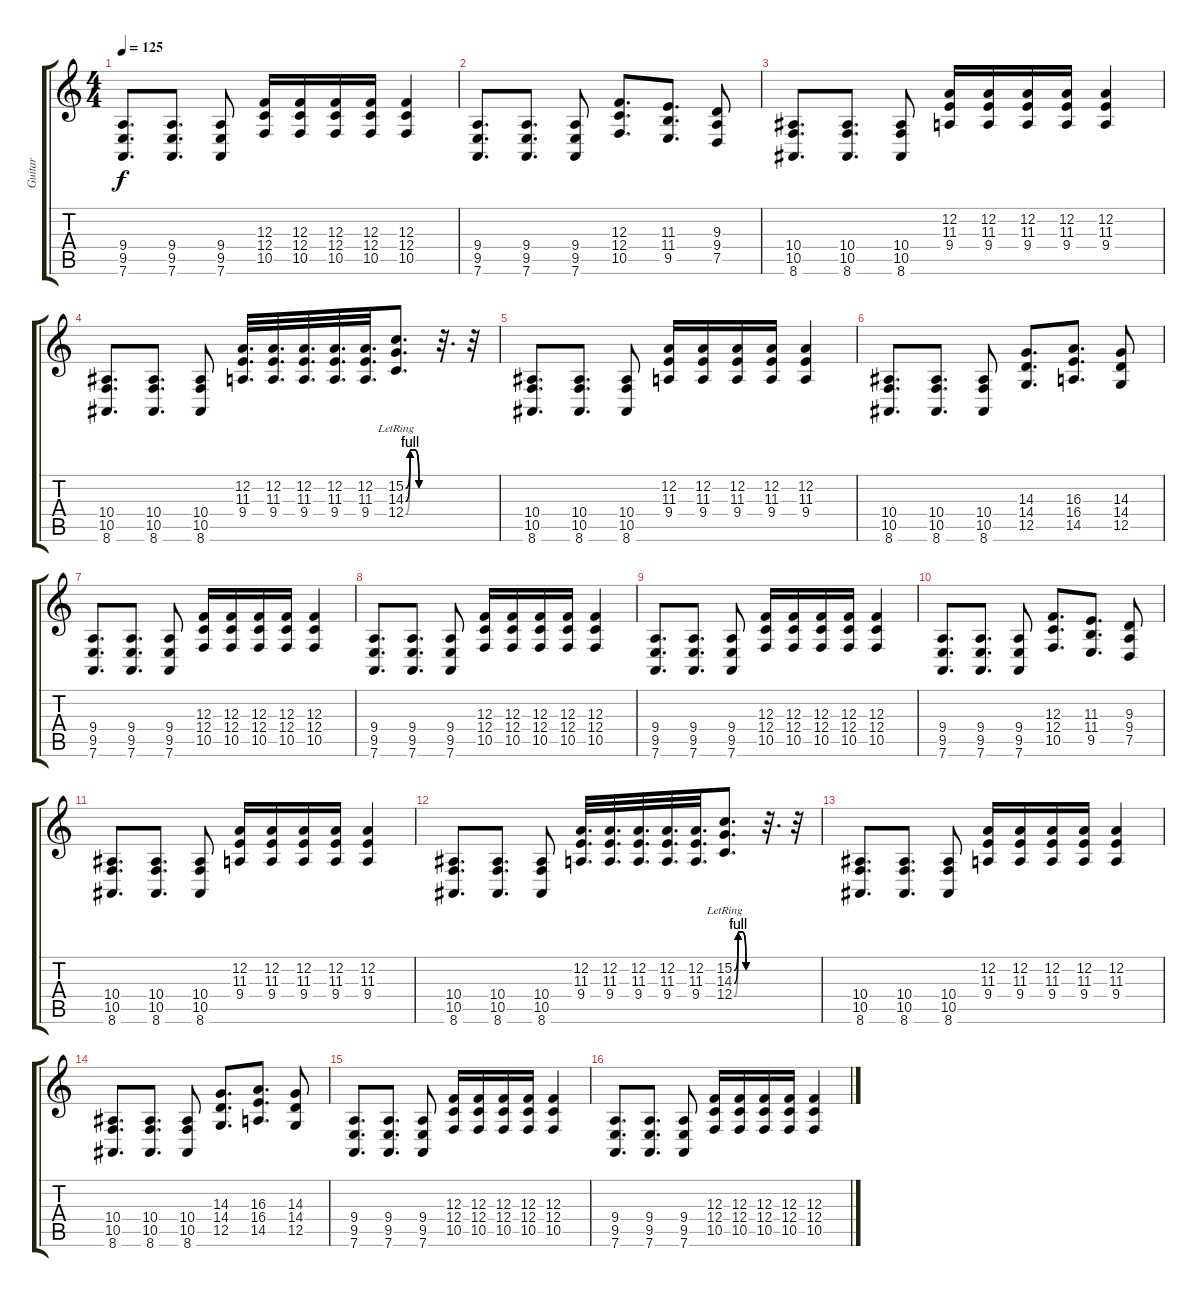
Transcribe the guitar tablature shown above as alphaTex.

\track ("Guitar " "Guitar ") {instrument lead2sawtooth}
\staff {score tabs}
\tuning (D4 A3 F3 C3 G2 D2) {hide}
\ts (4 4)
\tempo 125
\clef g2
\ks c
(9.4 9.5 7.6).8{d dy f} (9.4 9.5 7.6).8{d} (9.4 9.5 7.6).8 (12.3 12.4 10.5).16 (12.3 12.4 10.5).16 (12.3 12.4 10.5).16 (12.3 12.4 10.5).16 (12.3 12.4 10.5).4 |
(9.4 9.5 7.6).8{d} (9.4 9.5 7.6).8{d} (9.4 9.5 7.6).8 (12.3 12.4 10.5).8{d} (11.3 11.4 9.5).8{d} (9.3 9.4 7.5).8 |
(10.4 10.5 8.6).8{d} (10.4 10.5 8.6).8{d} (10.4 10.5 8.6).8 (12.2 11.3 9.4).16 (12.2 11.3 9.4).16 (12.2 11.3 9.4).16 (12.2 11.3 9.4).16 (12.2 11.3 9.4).4 |
(10.4 10.5 8.6).8{d} (10.4 10.5 8.6).8{d} (10.4 10.5 8.6).8 (12.2 11.3 9.4).32{d} (12.2 11.3 9.4).32{d} (12.2 11.3 9.4).32{d} (12.2 11.3 9.4).32{d} (12.2 11.3 9.4).32{d} (15.2{be (custom 0 0 10 4 20 4 30 0 60 0) lr} 14.3{be (custom 0 0 10 4 20 4 30 0 60 0) lr} 12.4{be (custom 0 0 10 4 20 4 30 0 60 0) lr}).8{d} r.32{d} r.32 |
(10.4 10.5 8.6).8{d} (10.4 10.5 8.6).8{d} (10.4 10.5 8.6).8 (12.2 11.3 9.4).16 (12.2 11.3 9.4).16 (12.2 11.3 9.4).16 (12.2 11.3 9.4).16 (12.2 11.3 9.4).4 |
(10.4 10.5 8.6).8{d} (10.4 10.5 8.6).8{d} (10.4 10.5 8.6).8 (14.3 14.4 12.5).8{d} (16.3 16.4 14.5).8{d} (14.3 14.4 12.5).8 |
(9.4 9.5 7.6).8{d} (9.4 9.5 7.6).8{d} (9.4 9.5 7.6).8 (12.3 12.4 10.5).16 (12.3 12.4 10.5).16 (12.3 12.4 10.5).16 (12.3 12.4 10.5).16 (12.3 12.4 10.5).4 |
(9.4 9.5 7.6).8{d} (9.4 9.5 7.6).8{d} (9.4 9.5 7.6).8 (12.3 12.4 10.5).16 (12.3 12.4 10.5).16 (12.3 12.4 10.5).16 (12.3 12.4 10.5).16 (12.3 12.4 10.5).4 |
(9.4 9.5 7.6).8{d} (9.4 9.5 7.6).8{d} (9.4 9.5 7.6).8 (12.3 12.4 10.5).16 (12.3 12.4 10.5).16 (12.3 12.4 10.5).16 (12.3 12.4 10.5).16 (12.3 12.4 10.5).4 |
(9.4 9.5 7.6).8{d} (9.4 9.5 7.6).8{d} (9.4 9.5 7.6).8 (12.3 12.4 10.5).8{d} (11.3 11.4 9.5).8{d} (9.3 9.4 7.5).8 |
(10.4 10.5 8.6).8{d} (10.4 10.5 8.6).8{d} (10.4 10.5 8.6).8 (12.2 11.3 9.4).16 (12.2 11.3 9.4).16 (12.2 11.3 9.4).16 (12.2 11.3 9.4).16 (12.2 11.3 9.4).4 |
(10.4 10.5 8.6).8{d} (10.4 10.5 8.6).8{d} (10.4 10.5 8.6).8 (12.2 11.3 9.4).32{d} (12.2 11.3 9.4).32{d} (12.2 11.3 9.4).32{d} (12.2 11.3 9.4).32{d} (12.2 11.3 9.4).32{d} (15.2{be (custom 0 0 10 4 20 4 30 0 60 0) lr} 14.3{be (custom 0 0 10 4 20 4 30 0 60 0) lr} 12.4{be (custom 0 0 10 4 20 4 30 0 60 0) lr}).8{d} r.32{d} r.32 |
(10.4 10.5 8.6).8{d} (10.4 10.5 8.6).8{d} (10.4 10.5 8.6).8 (12.2 11.3 9.4).16 (12.2 11.3 9.4).16 (12.2 11.3 9.4).16 (12.2 11.3 9.4).16 (12.2 11.3 9.4).4 |
(10.4 10.5 8.6).8{d} (10.4 10.5 8.6).8{d} (10.4 10.5 8.6).8 (14.3 14.4 12.5).8{d} (16.3 16.4 14.5).8{d} (14.3 14.4 12.5).8 |
(9.4 9.5 7.6).8{d} (9.4 9.5 7.6).8{d} (9.4 9.5 7.6).8 (12.3 12.4 10.5).16 (12.3 12.4 10.5).16 (12.3 12.4 10.5).16 (12.3 12.4 10.5).16 (12.3 12.4 10.5).4 |
(9.4 9.5 7.6).8{d} (9.4 9.5 7.6).8{d} (9.4 9.5 7.6).8 (12.3 12.4 10.5).16 (12.3 12.4 10.5).16 (12.3 12.4 10.5).16 (12.3 12.4 10.5).16 (12.3 12.4 10.5).4
